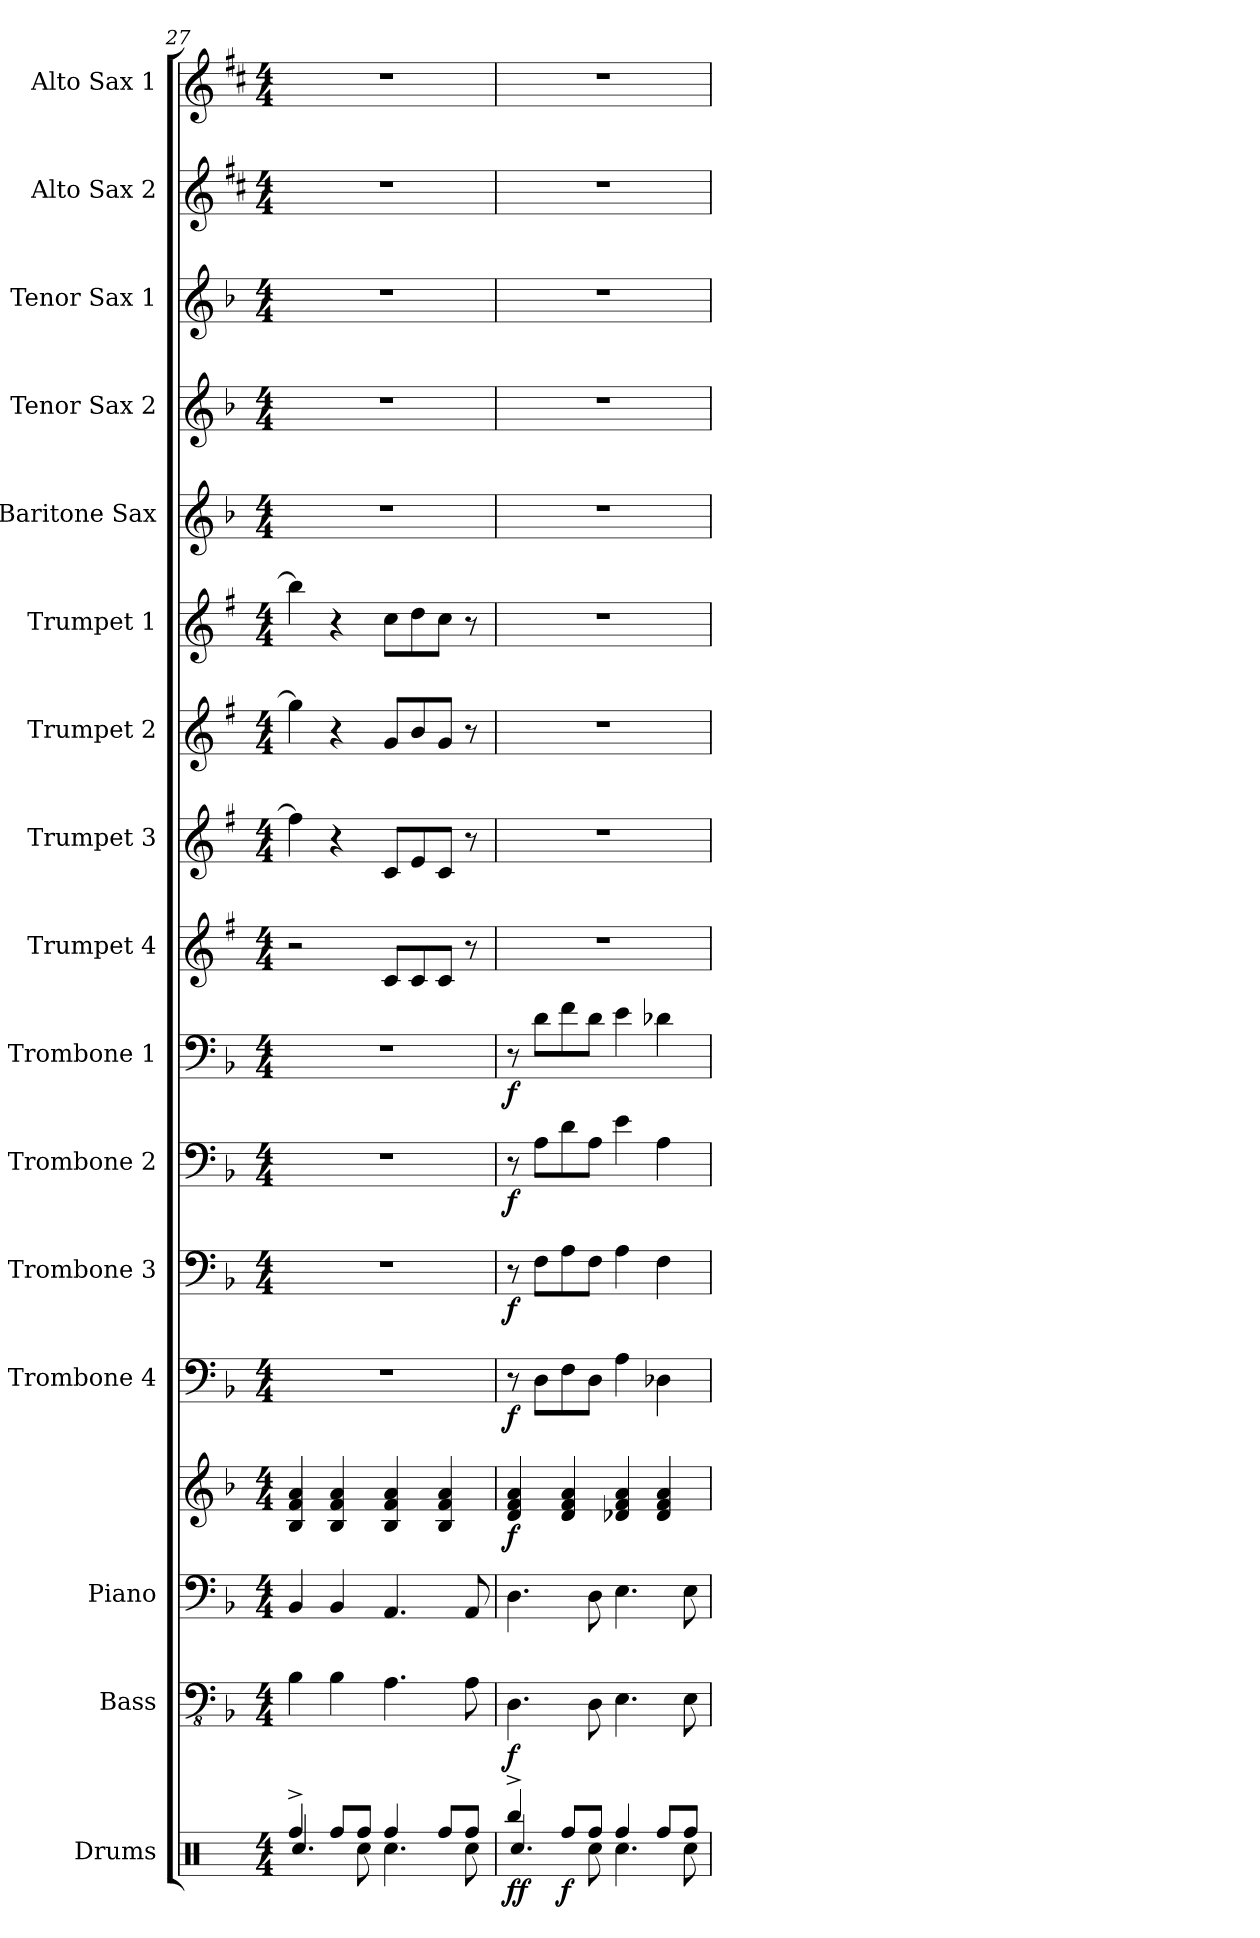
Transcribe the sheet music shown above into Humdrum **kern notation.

**kern	**dynam	**kern	**dynam	**kern	**kern	**dynam	**kern	**dynam	**kern	**dynam	**kern	**dynam	**kern	**dynam	**kern	**kern	**kern	**kern	**kern	**kern	**kern	**kern	**kern
*part16	*part16	*part15	*part15	*part14	*part14	*part14	*part13	*part13	*part12	*part12	*part11	*part11	*part10	*part10	*part9	*part8	*part7	*part6	*part5	*part4	*part3	*part2	*part1
*staff17	*staff17	*staff16	*staff16	*staff15	*staff14	*staff14/15	*staff13	*staff13	*staff12	*staff12	*staff11	*staff11	*staff10	*staff10	*staff9	*staff8	*staff7	*staff6	*staff5	*staff4	*staff3	*staff2	*staff1
*I"Drums	*	*I"Bass	*	*I"Piano	*	*	*I"Trombone 4	*	*I"Trombone 3	*	*I"Trombone 2	*	*I"Trombone 1	*	*I"Trumpet 4	*I"Trumpet 3	*I"Trumpet 2	*I"Trumpet 1	*I"Baritone Sax	*I"Tenor Sax 2	*I"Tenor Sax 1	*I"Alto Sax 2	*I"Alto Sax 1
*I'Drums	*	*I'Bass	*	*I'Piano	*	*	*I'Tbn. 4	*	*I'Tbn. 3	*	*I'Tbn. 2	*	*I'Tbn. 1	*	*I'Tpt. 4	*I'Tpt. 3	*I'Tpt. 2	*I'Tpt. 1	*I'Bari	*I'Tenor 2	*I'Tenor 1	*I'Alto 2	*I'Alto 1
!!LO:PB:g=z
*clefX	*	*clefFv4	*	*clefF4	*clefG2	*	*clefF4	*	*clefF4	*	*clefF4	*	*clefF4	*	*clefG2	*clefG2	*clefG2	*clefG2	*clefG2	*clefG2	*clefG2	*clefG2	*clefG2
*	*	*	*	*	*	*	*	*	*	*	*	*	*	*	*ITrd1c2	*ITrd1c2	*ITrd1c2	*ITrd1c2	*ITrd12c21	*ITrd8c14	*ITrd8c14	*ITrd5c9	*ITrd5c9
*k[]	*	*k[b-]	*	*k[b-]	*k[b-]	*	*k[b-]	*	*k[b-]	*	*k[b-]	*	*k[b-]	*	*k[b-]	*k[b-]	*k[b-]	*k[b-]	*k[b-]	*k[b-]	*k[b-]	*k[b-]	*k[b-]
*M4/4	*	*M4/4	*	*M4/4	*M4/4	*	*M4/4	*	*M4/4	*	*M4/4	*	*M4/4	*	*M4/4	*M4/4	*M4/4	*M4/4	*M4/4	*M4/4	*M4/4	*M4/4	*M4/4
=27	=27	=27	=27	=27	=27	=27	=27	=27	=27	=27	=27	=27	=27	=27	=27	=27	=27	=27	=27	=27	=27	=27	=27
*^	*	*	*	*	*	*	*	*	*	*	*	*	*	*	*	*	*	*	*	*	*	*	*
4Rff^/	4.Rcc/	.	4BB-\	.	4BB-/	4B-/ 4f/ 4a/	.	1r	.	1r	.	1r	.	1r	.	2r	4ee\]	4ff\]	4aa\]	1r	1r	1r	1r	1r
8Rff/L	.	.	4BB-\	.	4BB-/	4B-/ 4f/ 4a/	.	.	.	.	.	.	.	.	.	.	4r	4r	4r	.	.	.	.	.
8Rff/J	8Rcc\	.	.	.	.	.	.	.	.	.	.	.	.	.	.	.	.	.	.	.	.	.	.	.
4Rff/	4.Rcc\	.	4.AA\	.	4.AA/	4B-/ 4f/ 4a/	.	.	.	.	.	.	.	.	.	8B-/L	8B-/L	8f/L	8b-\L	.	.	.	.	.
.	.	.	.	.	.	.	.	.	.	.	.	.	.	.	.	8B-/	8d/	8a/	8cc\	.	.	.	.	.
8Rff/L	.	.	.	.	.	4B-/ 4f/ 4a/	.	.	.	.	.	.	.	.	.	8B-/J	8B-/J	8f/J	8b-\J	.	.	.	.	.
8Rff/J	8Rcc\	.	8AA\	.	8AA/	.	.	.	.	.	.	.	.	.	.	8r	8r	8r	8r	.	.	.	.	.
=28	=28	=28	=28	=28	=28	=28	=28	=28	=28	=28	=28	=28	=28	=28	=28	=28	=28	=28	=28	=28	=28	=28	=28	=28
!	!	!LO:DY:b	!	!LO:DY:b	!	!	!LO:DY:b	!	!LO:DY:b	!	!LO:DY:b	!	!LO:DY:b	!	!LO:DY:b	!	!	!	!	!	!	!	!	!
4Rbb^/	4.Rcc/	ff	4.DD\	f	4.D\	4d/ 4f/ 4a/	f	8r	f	8r	f	8r	f	8r	f	1r	1rdd	1r	1r	1r	1r	1r	1r	1r
.	.	.	.	.	.	.	.	8D\L	.	8F\L	.	8A\L	.	8d\L	.	.	.	.	.	.	.	.	.	.
!	!	!LO:DY:b	!	!	!	!	!	!	!	!	!	!	!	!	!	!	!	!	!	!	!	!	!	!
8Rff/L	.	f	.	.	.	4d/ 4f/ 4a/	.	8F\	.	8A\	.	8d\	.	8f\	.	.	.	.	.	.	.	.	.	.
8Rff/J	8Rcc\	.	8DD\	.	8D\	.	.	8D\J	.	8F\J	.	8A\J	.	8d\J	.	.	.	.	.	.	.	.	.	.
4Rff/	4.Rcc\	.	4.EE\	.	4.E\	4d-X/ 4f/ 4a/	.	4A\	.	4A\	.	4e\	.	4e\	.	.	.	.	.	.	.	.	.	.
8Rff/L	.	.	.	.	.	4d-/ 4f/ 4a/	.	4D-X\	.	4F\	.	4A\	.	4d-X\	.	.	.	.	.	.	.	.	.	.
8Rff/J	8Rcc\	.	8EE\	.	8E\	.	.	.	.	.	.	.	.	.	.	.	.	.	.	.	.	.	.	.
*v	*v	*	*	*	*	*	*	*	*	*	*	*	*	*	*	*	*	*	*	*	*	*	*	*
=	=	=	=	=	=	=	=	=	=	=	=	=	=	=	=	=	=	=	=	=	=	=	=
*-	*-	*-	*-	*-	*-	*-	*-	*-	*-	*-	*-	*-	*-	*-	*-	*-	*-	*-	*-	*-	*-	*-	*-
